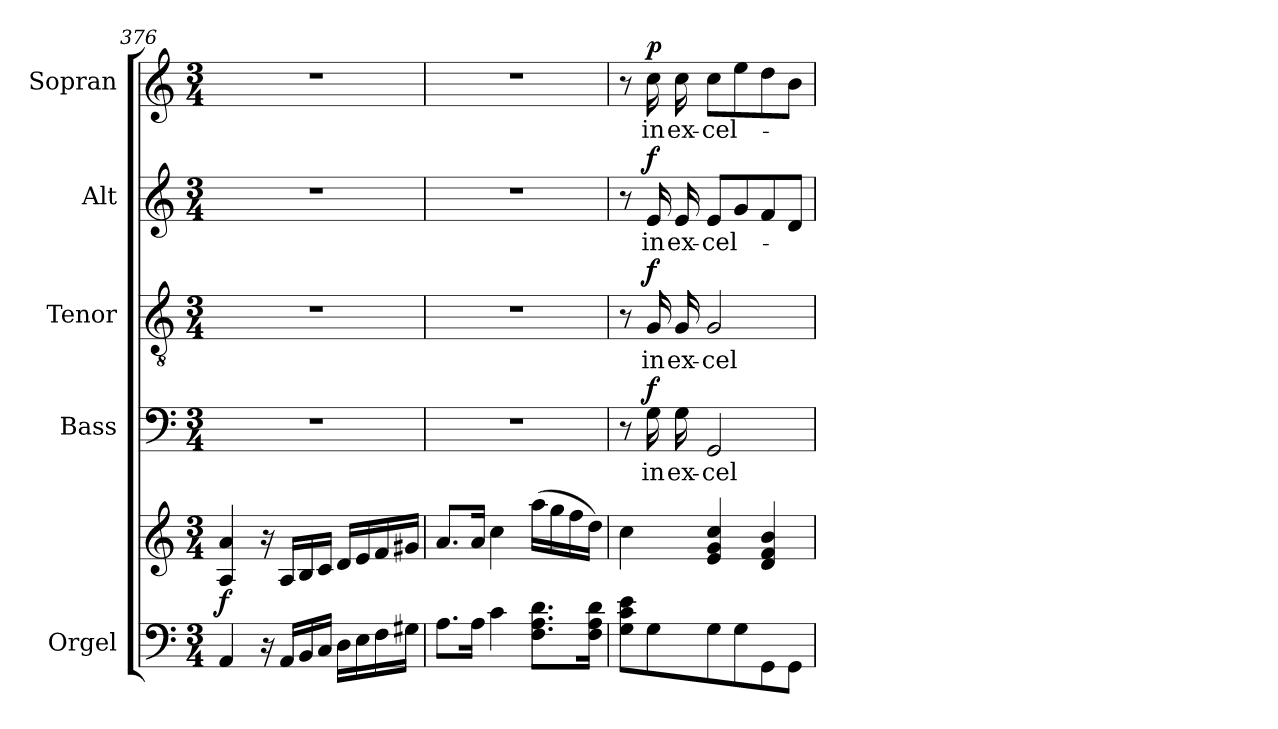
**kern	**kern	**dynam	**kern	**text	**dynam	**kern	**text	**dynam	**kern	**text	**dynam	**kern	**text	**dynam
*part5	*part5	*part5	*part4	*part4	*part4	*part3	*part3	*part3	*part2	*part2	*part2	*part1	*part1	*part1
*staff6	*staff5	*staff5/6	*staff4	*staff4	*staff4	*staff3	*staff3	*staff3	*staff2	*staff2	*staff2	*staff1	*staff1	*staff1
*I"Orgel	*	*	*I"Bass	*	*	*I"Tenor	*	*	*I"Alt	*	*	*I"Sopran	*	*
*I'Org.	*	*	*I'B.	*	*	*I'T.	*	*	*I'A.	*	*	*I'S.	*	*
*clefF4	*clefG2	*	*clefF4	*	*	*clefGv2	*	*	*clefG2	*	*	*clefG2	*	*
*k[]	*k[]	*	*k[]	*	*	*k[]	*	*	*k[]	*	*	*k[]	*	*
*C:	*C:	*	*C:	*	*	*C:	*	*	*C:	*	*	*C:	*	*
*M3/4	*M3/4	*	*M3/4	*	*	*M3/4	*	*	*M3/4	*	*	*M3/4	*	*
=376	=376	=376	=376	=376	=376	=376	=376	=376	=376	=376	=376	=376	=376	=376
!	!	!LO:DY:b	!	!	!	!	!	!	!	!	!	!	!	!
4AA/	4A/ 4a/	f	2.r	.	.	2.r	.	.	2.r	.	.	2.r	.	.
16r	16r	.	.	.	.	.	.	.	.	.	.	.	.	.
16AA/LL	16A/LL	.	.	.	.	.	.	.	.	.	.	.	.	.
16BB/	16B/	.	.	.	.	.	.	.	.	.	.	.	.	.
16C/JJ	16c/JJ	.	.	.	.	.	.	.	.	.	.	.	.	.
16D\LL	16d/LL	.	.	.	.	.	.	.	.	.	.	.	.	.
16E\	16e/	.	.	.	.	.	.	.	.	.	.	.	.	.
16F\	16f/	.	.	.	.	.	.	.	.	.	.	.	.	.
16G#X\JJ	16g#X/JJ	.	.	.	.	.	.	.	.	.	.	.	.	.
=377	=377	=377	=377	=377	=377	=377	=377	=377	=377	=377	=377	=377	=377	=377
8.A\L	8.a/L	.	2.r	.	.	2.r	.	.	2.r	.	.	2.r	.	.
16A\Jk	16a/Jk	.	.	.	.	.	.	.	.	.	.	.	.	.
4c\	4cc\	.	.	.	.	.	.	.	.	.	.	.	.	.
8.F\ 8.A\ 8.d\L	(>16aa\LL	.	.	.	.	.	.	.	.	.	.	.	.	.
.	16gg\	.	.	.	.	.	.	.	.	.	.	.	.	.
.	16ff\	.	.	.	.	.	.	.	.	.	.	.	.	.
16F\ 16A\ 16d\Jk	16dd\JJ)	.	.	.	.	.	.	.	.	.	.	.	.	.
=378	=378	=378	=378	=378	=378	=378	=378	=378	=378	=378	=378	=378	=378	=378
8G\ 8c\ 8e\L	4cc\	.	8r	.	.	8r	.	.	8r	.	.	8r	.	.
!	!	!	!	!LO:LY:b	!LO:DY:a	!	!LO:LY:b	!LO:DY:a	!	!LO:LY:b	!LO:DY:a	!	!LO:LY:b	!LO:DY:a
8G\	.	.	16G\	in	f	16G/	in	f	16e/	in	f	16cc\	in	p
!	!	!	!	!LO:LY:b	!	!	!LO:LY:b	!	!	!LO:LY:b	!	!	!LO:LY:b	!
.	.	.	16G\	ex-	.	16G/	ex-	.	16e/	ex-	.	16cc\	ex-	.
!	!	!	!	!LO:LY:b	!	!	!LO:LY:b	!	!	!LO:LY:b	!	!	!LO:LY:b	!
8G\	4e/ 4g/ 4cc/	.	2GG/	-cel-	.	2G/	-cel-	.	8e/L	-cel-	.	8cc\L	-cel-	.
8G\	.	.	.	.	.	.	.	.	8g/	.	.	8ee\	.	.
8GG\	4d/ 4f/ 4b/	.	.	.	.	.	.	.	8f/	.	.	8dd\	.	.
8GG\J	.	.	.	.	.	.	.	.	8d/J	.	.	8b\J	.	.
=	=	=	=	=	=	=	=	=	=	=	=	=	=	=
*-	*-	*-	*-	*-	*-	*-	*-	*-	*-	*-	*-	*-	*-	*-
